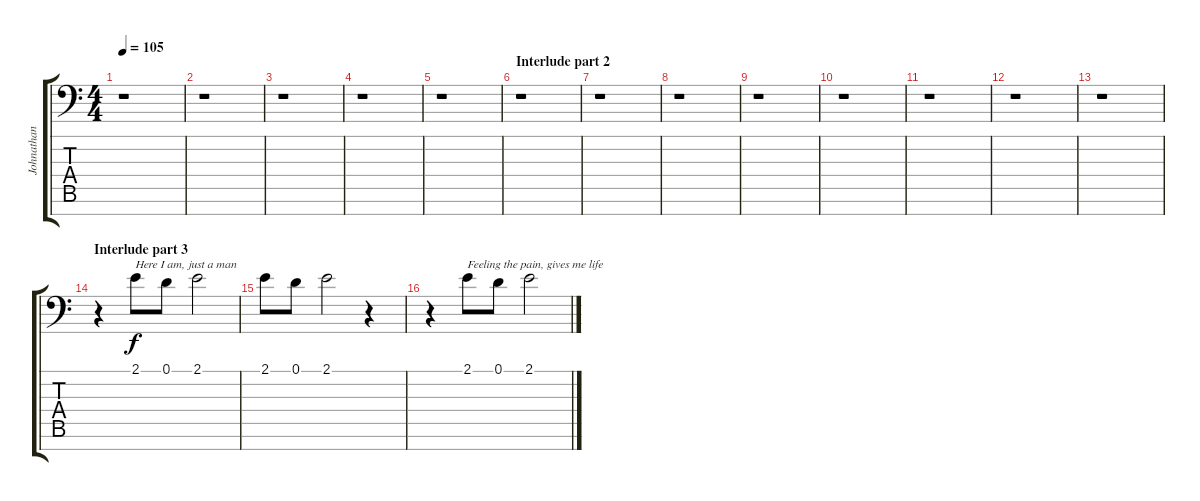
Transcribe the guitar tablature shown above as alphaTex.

\track ("Johnathan Davis - Vocals / Bagpipe" "Johnathan ") {instrument stringensemble1}
\staff {score tabs}
\tuning (D4 A3 F3 C3 G2 D2 A1) {hide}
\ts (4 4)
\tempo 105
\clef f4
\ks c
r.1{dy f} |
r.1 |
r.1 |
r.1 |
r.1 |
\section ("" "Interlude part 2")
r.1 |
r.1 |
r.1 |
r.1 |
r.1 |
r.1 |
r.1 |
r.1 |
\section ("" "Interlude part 3")
r.4{volume 16 balance 8 instrument stringensemble1} 2.1.8{txt "Here I am, just a man "} 0.1.8 2.1.2 |
2.1.8 0.1.8 2.1.2 r.4 |
r.4 2.1.8{txt "Feeling the pain, gives me life "} 0.1.8 2.1.2
